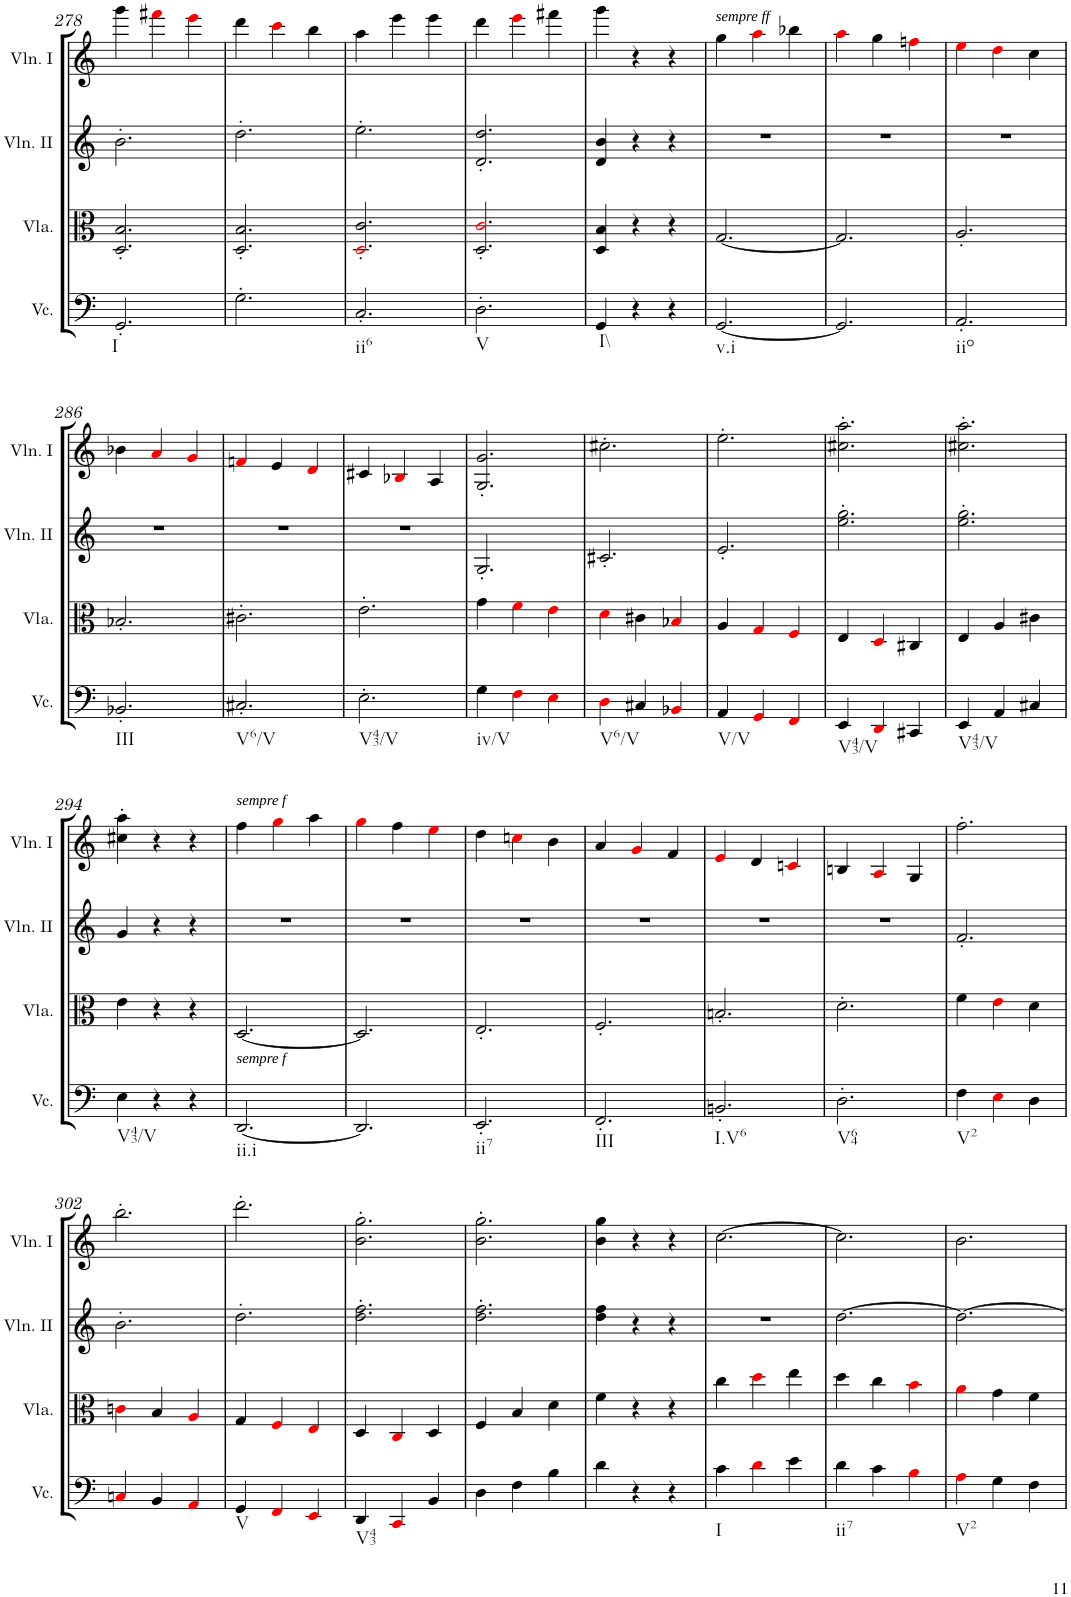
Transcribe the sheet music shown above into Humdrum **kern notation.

**kern	**kern	**kern	**kern
*part4	*part3	*part2	*part1
*staff4	*staff3	*staff2	*staff1
*I"Violoncello	*I"Viola	*I"Violin II	*I"Violin I
*I'Vc.	*I'Vla.	*I'Vln. II	*I'Vln. I
!!LO:PB:g=z
*clefF4	*clefC3	*clefG2	*clefG2
*k[]	*k[]	*k[]	*k[]
*C:	*C:	*C:	*C:
*M3/4	*M3/4	*M3/4	*M3/4
=278	=278	=278	=278
!LO:TX:b:t=I	!	!	!
2.GG'/	2.D/' 2.B/'	2.b'\	4ggg\
.	.	.	4fff#Xi\
.	.	.	4eeei\
=279	=279	=279	=279
2.G'\	2.D/' 2.B/'	2.dd'\	4ddd\
.	.	.	4ccci\
.	.	.	4bb\
=280	=280	=280	=280
!LO:TX:b:t=ii6	!	!	!
2.C'/	2.Di/' 2.c/'	2.ee'\	4aa\
.	.	.	4eee\
.	.	.	4eee\
=281	=281	=281	=281
!LO:TX:b:t=V	!	!	!
2.D'\	2.D/' 2.ci/'	2.d/' 2.dd/'	4ddd\
.	.	.	4eeei\
.	.	.	4fff#X\
=282	=282	=282	=282
!LO:TX:b:t=I\\	!	!	!
4GG/	4D/ 4B/	4d/ 4b/	4ggg\
4r	4r	4r	4r
4r	4r	4r	4r
=283	=283	=283	=283
!	!	!	!LO:TX:a:i:t=sempre ff
!LO:TX:b:t=v.i	!	!	!
[2.GG/	[2.G/	2.r	4gg\
.	.	.	4aai\
.	.	.	4bb-X\
=284	=284	=284	=284
2.GG/]	2.G/]	2.r	4aai\
.	.	.	4gg\
.	.	.	4ffni\
=285	=285	=285	=285
!LO:TX:b:t=iio	!	!	!
2.AA'/	2.A'/	2.r	4eei\
.	.	.	4ddi\
.	.	.	4cc\
!!LO:LB:g=z
=286	=286	=286	=286
!LO:TX:b:t=III	!	!	!
2.BB-X'/	2.B-X'/	2.r	4b-X\
.	.	.	4ai/
.	.	.	4gi/
=287	=287	=287	=287
!LO:TX:b:t=V6/V	!	!	!
2.C#X'/	2.c#X'\	2.r	4fni/
.	.	.	4e/
.	.	.	4di/
=288	=288	=288	=288
!LO:TX:b:t=V43/V	!	!	!
2.E'\	2.e'\	2.r	4c#X/
.	.	.	4B-Xi/
.	.	.	4A/
=289	=289	=289	=289
!LO:TX:b:t=iv/V	!	!	!
4G\	4g\	2.G'/	2.G/' 2.g/'
4Fi\	4fi\	.	.
4Ei\	4ei\	.	.
=290	=290	=290	=290
!LO:TX:b:t=V6/V	!	!	!
4Di\	4di\	2.c#X'/	2.cc#X'\
4C#X/	4c#X\	.	.
4BB-Xi/	4B-Xi/	.	.
=291	=291	=291	=291
!LO:TX:b:t=V/V	!	!	!
4AA/	4A/	2.e'/	2.ee'\
4GGi/	4Gi/	.	.
4FFi/	4Fi/	.	.
=292	=292	=292	=292
!LO:TX:b:t=V43/V	!	!	!
4EE/	4E/	2.ee\' 2.gg\'	2.cc#X\' 2.aa\'
4DDi/	4Di/	.	.
4CC#X/	4C#X/	.	.
=293	=293	=293	=293
!LO:TX:b:t=V43/V	!	!	!
4EE/	4E/	2.ee\' 2.gg\'	2.cc#X\' 2.aa\'
4AA/	4A/	.	.
4C#X/	4c#X\	.	.
!!LO:LB:g=z
=294	=294	=294	=294
!LO:TX:b:t=V43/V	!	!	!
4E\	4e\	4g/	4cc#X\' 4aa\'
4r	4r	4r	4r
4r	4r	4r	4r
=295	=295	=295	=295
!	!	!	!LO:TX:a:i:t=sempre f
!LO:TX:a:i:t=sempre f	!	!	!
!LO:TX:b:t=ii.i	!	!	!
[2.DD/	[2.D/	2.r	4ff\
.	.	.	4ggi\
.	.	.	4aa\
=296	=296	=296	=296
2.DD/]	2.D/]	2.r	4ggi\
.	.	.	4ff\
.	.	.	4eei\
=297	=297	=297	=297
!LO:TX:b:t=ii7	!	!	!
2.EE'/	2.E'/	2.r	4dd\
.	.	.	4ccni\
.	.	.	4b\
=298	=298	=298	=298
!LO:TX:b:t=III	!	!	!
2.FF'/	2.F'/	2.r	4a/
.	.	.	4gi/
.	.	.	4f/
=299	=299	=299	=299
!LO:TX:b:t=I.V6	!	!	!
2.BBn'/	2.Bn'/	2.r	4ei/
.	.	.	4d/
.	.	.	4cni/
=300	=300	=300	=300
!LO:TX:b:t=V64	!	!	!
2.D'\	2.d'\	2.r	4Bn/
.	.	.	4Ai/
.	.	.	4G/
=301	=301	=301	=301
!LO:TX:b:t=V2	!	!	!
4F\	4f\	2.f'/	2.ff'\
4Ei\	4ei\	.	.
4D\	4d\	.	.
!!LO:LB:g=z
=302	=302	=302	=302
4Cni/	4cni\	2.b'\	2.bb'\
4BB/	4B/	.	.
4AAi/	4Ai/	.	.
=303	=303	=303	=303
!LO:TX:b:t=V	!	!	!
4GG/	4G/	2.dd'\	2.ddd'\
4FFi/	4Fi/	.	.
4EEi/	4Ei/	.	.
=304	=304	=304	=304
!LO:TX:b:t=V43	!	!	!
4DD/	4D/	2.dd\' 2.ff\'	2.b\' 2.gg\'
4CCi/	4Ci/	.	.
4BB/	4D/	.	.
=305	=305	=305	=305
4D\	4F/	2.dd\' 2.ff\'	2.b\' 2.gg\'
4F\	4B/	.	.
4B\	4d\	.	.
=306	=306	=306	=306
4d\	4f\	4dd\ 4ff\	4b\ 4gg\
4r	4r	4r	4r
4r	4r	4r	4r
=307	=307	=307	=307
!LO:TX:b:t=I	!	!	!
4c\	4cc\	2.r	[2.cc\
4di\	4ddi\	.	.
4e\	4ee\	.	.
=308	=308	=308	=308
!LO:TX:b:t=ii7	!	!	!
4d\	4dd\	[2.dd\	2.cc\]
4c\	4cc\	.	.
4Bi\	4bi\	.	.
=309	=309	=309	=309
!LO:TX:b:t=V2	!	!	!
4Ai\	4ai\	2.dd\_	2.b\
4G\	4g\	.	.
4F\	4f\	.	.
=	=	=	=
*-	*-	*-	*-
